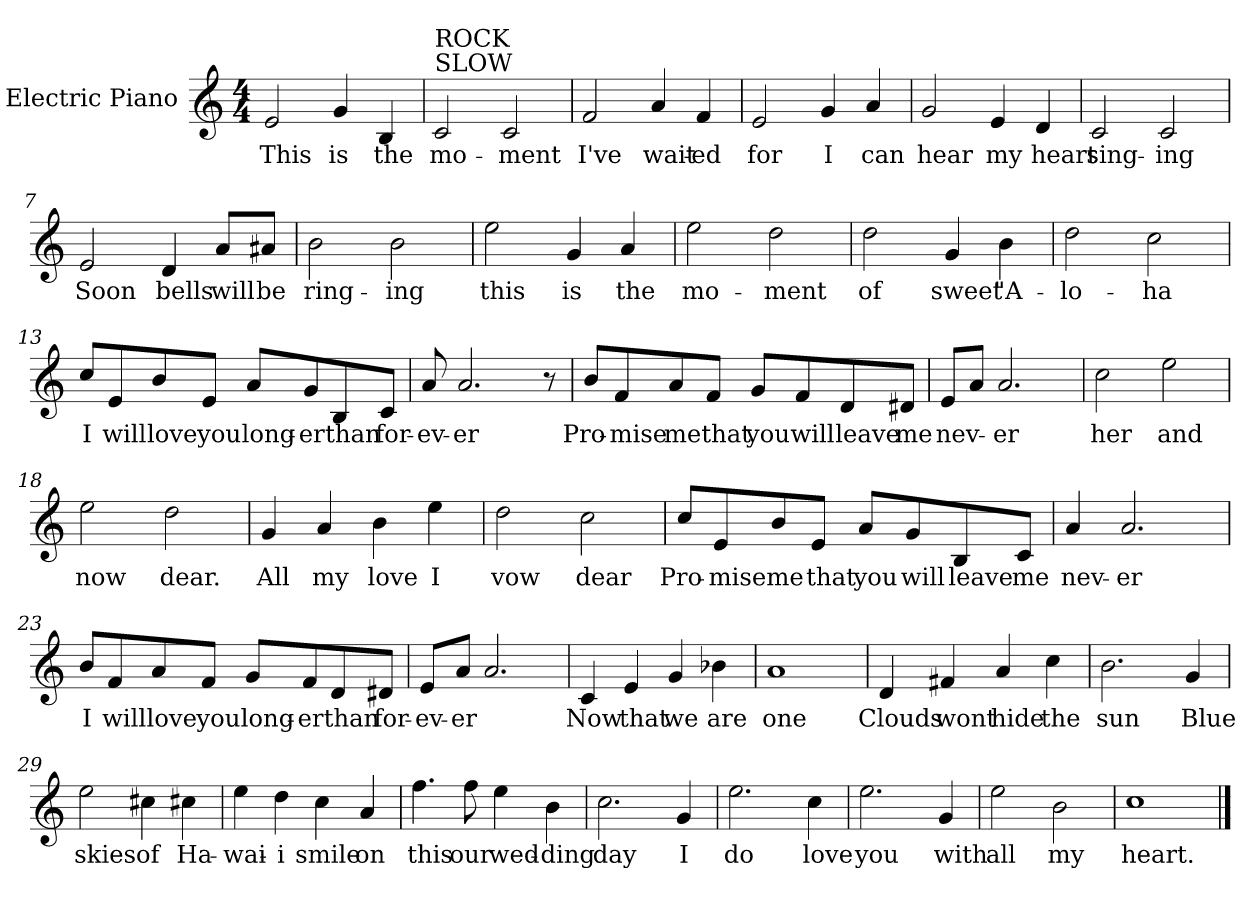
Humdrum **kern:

**kern	**text
*part1	*part1
*staff1	*staff1
*I"Electric Piano	*
*I'E.Pno	*
*clefG2	*
*k[]	*
*C:	*
*M4/4	*
=1	=1
2e/	This
4g/	is
4B/	the
=2	=2
!LO:TX:a:t=SLOW	!
!LO:TX:a:t=ROCK	!
2c/	mo-
2c/	-ment
=3	=3
2f/	I've
4a/	wait-
4f/	-ed
=4	=4
2e/	for
4g/	I
4a/	can
=5	=5
2g/	hear
4e/	my
4d/	heart
!!LO:LB:g=z
=6	=6
2c/	sing-
2c/	-ing
=7	=7
2e/	Soon
4d/	bells
8a/L	will
8a#X/J	be
=8	=8
2b\	ring-
2b\	-ing
=9	=9
2ee\	this
4g/	is
4a/	the
=10	=10
2ee\	mo-
2dd\	-ment
=11	=11
2dd\	of
4g/	sweet
4b\	"A-
!!LO:LB:g=z
=12	=12
2dd\	-lo-
2cc\	-ha
=13	=13
8cc/L	I
8e/	will
8b/	love
8e/J	you
8a/L	long-
8g/	-er
8B/	than
8c/J	for-
=14	=14
8a/	-ev-
2.a/	-er
8r	.
!!LO:LB:g=z
=15	=15
8b/L	Pro-
8f/	-mise
8a/	me
8f/J	that
8g/L	you
8f/	will
8d/	leave
8d#X/J	me
=16	=16
8e/L	nev-
8a/J	.
2.a/	-er
=17	=17
2cc\	her
2ee\	and
=18	=18
2ee\	now
2dd\	dear.
!!LO:LB:g=z
=19	=19
4g/	All
4a/	my
4b\	love
4ee\	I
=20	=20
2dd\	vow
2cc\	dear
=21	=21
8cc/L	Pro-
8e/	-mise
8b/	me
8e/J	that
8a/L	you
8g/	will
8B/	leave
8c/J	me
=22	=22
4a/	nev-
2.a/	-er
!!LO:LB:g=z
=23	=23
8b/L	I
8f/	will
8a/	love
8f/J	you
8g/L	long-
8f/	-er
8d/	than
8d#X/J	for-
=24	=24
8e/L	-ev-
8a/J	-er
2.a/	.
=25	=25
4c/	Now
4e/	that
4g/	we
4b-X\	are
=26	=26
1a	one
!!LO:LB:g=z
=27	=27
4d/	Clouds
4f#X/	wont
4a/	hide
4cc\	the
=28	=28
2.b\	sun
4g/	Blue
=29	=29
2ee\	skies
4cc#X\	of
4cc#X\	Ha-
=30	=30
4ee\	-wai-
4dd\	i
4cc\	smile
4a/	on
!!LO:LB:g=z
=31	=31
4.ff\	this
8ff\	our
4ee\	wed-
4b\	-ding
=32	=32
2.cc\	day
4g/	I
=33	=33
2.ee\	do
4cc\	love
=34	=34
2.ee\	you
4g/	with
=35	=35
2ee\	all
2b\	my
=36	=36
1cc	heart.
==	==
*-	*-
